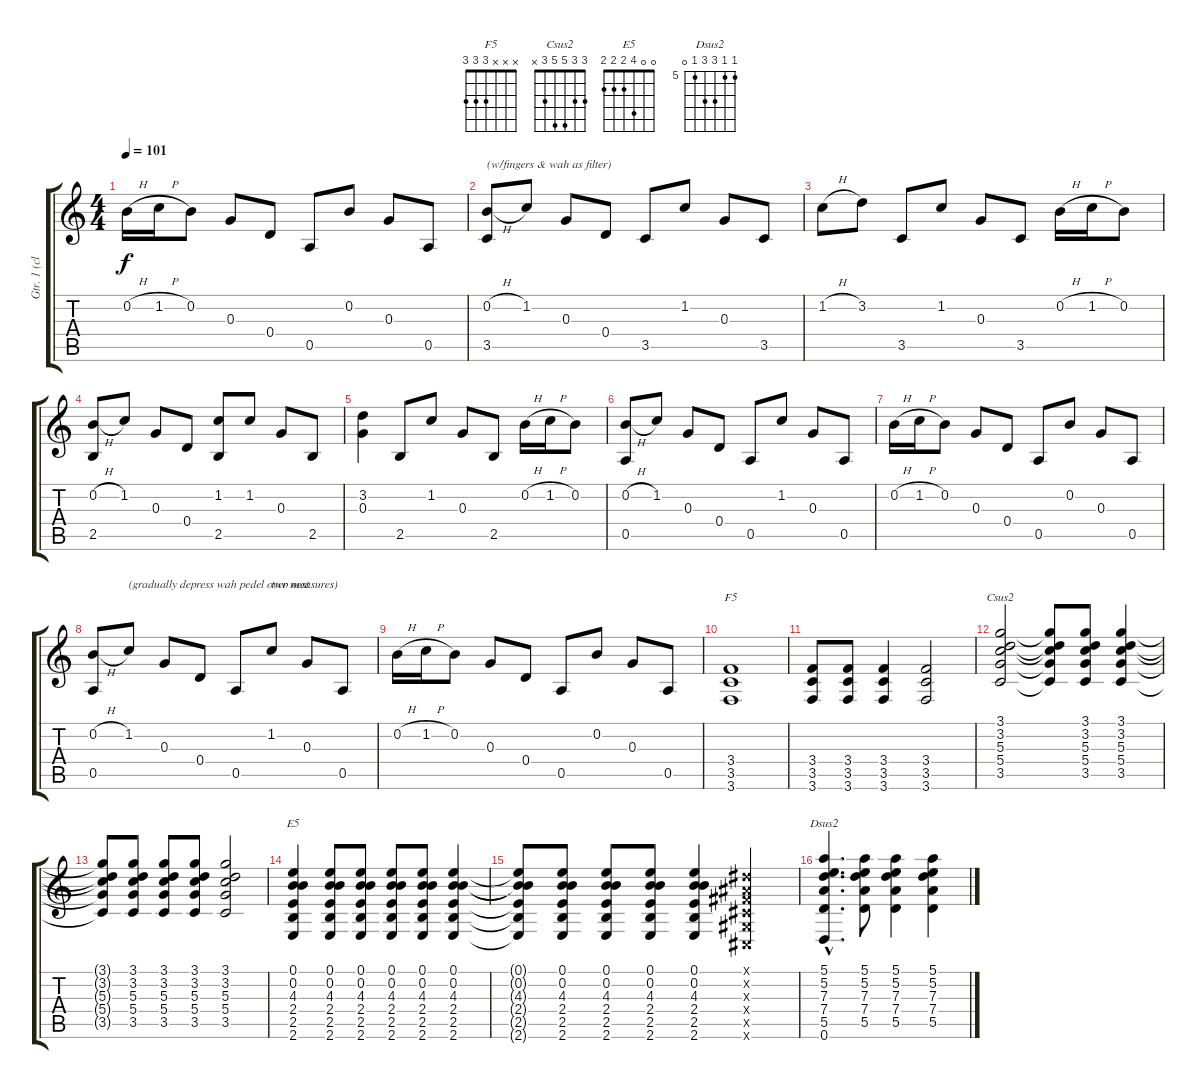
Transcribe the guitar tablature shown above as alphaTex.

\track ("Gtr. 1 (clean)" "Gtr. 1 (cl") {instrument acousticguitarsteel}
\staff {score tabs}
\tuning (E4 B3 G3 D3 A2 D2) {hide}
\chord ("F5" x x x 3 3 3)
\chord ("Csus2" 3 3 5 5 3 x)
\chord ("E5" 0 0 4 2 2 2)
\chord ("Dsus2" 5 5 7 7 5 0) {firstfret 5}
\ts (4 4)
\tempo 101
\clef g2
\ks c
0.2{h}.16{dy f} 1.2{h}.16 0.2.8 0.3.8 0.4.8 0.5.8 0.2.8 0.3.8 0.5.8 |
(0.2{h} 3.5).8{txt "(w/fingers & wah as filter)"} 1.2.8 0.3.8 0.4.8 3.5.8 1.2.8 0.3.8 3.5.8 |
1.2{h}.8 3.2.8 3.5.8 1.2.8 0.3.8 3.5.8 0.2{h}.16 1.2{h}.16 0.2.8 |
(0.2{h} 2.5).8 1.2.8 0.3.8 0.4.8 (1.2 2.5).8 1.2.8 0.3.8 2.5.8 |
(3.2 0.3).4 2.5.8 1.2.8 0.3.8 2.5.8 0.2{h}.16 1.2{h}.16 0.2.8 |
(0.2{h} 0.5).8 1.2.8 0.3.8 0.4.8 0.5.8 1.2.8 0.3.8 0.5.8 |
0.2{h}.16 1.2{h}.16 0.2.8 0.3.8 0.4.8 0.5.8 0.2.8 0.3.8 0.5.8 |
(0.2{h} 0.5).8 1.2.8{txt "(gradually depress wah pedel over next"} 0.3.8 0.4.8 0.5.8 1.2.8{txt "two measures)"} 0.3.8 0.5.8 |
0.2{h}.16 1.2{h}.16 0.2.8 0.3.8 0.4.8 0.5.8 0.2.8 0.3.8 0.5.8 |
(3.4 3.5 3.6).1{ch "F5"} |
(3.4 3.5 3.6).8 (3.4 3.5 3.6).8 (3.4 3.5 3.6).4 (3.4 3.5 3.6).2 |
(3.1 3.2 5.3 5.4 3.5).2{ch "Csus2"} (3.1{t} 3.2{t} 5.3{t} 5.4{t} 3.5{t}).8 (3.1 3.2 5.3 5.4 3.5).8 (3.1 3.2 5.3 5.4 3.5).4 |
(3.1{t} 3.2{t} 5.3{t} 5.4{t} 3.5{t}).8 (3.1 3.2 5.3 5.4 3.5).8 (3.1 3.2 5.3 5.4 3.5).8 (3.1 3.2 5.3 5.4 3.5).8 (3.1 3.2 5.3 5.4 3.5).2 |
(0.1 0.2 4.3 2.4 2.5 2.6).4{ch "E5"} (0.1 0.2 4.3 2.4 2.5 2.6).8 (0.1 0.2 4.3 2.4 2.5 2.6).8 (0.1 0.2 4.3 2.4 2.5 2.6).8 (0.1 0.2 4.3 2.4 2.5 2.6).8 (0.1 0.2 4.3 2.4 2.5 2.6).4 |
(0.1{t} 0.2{t} 4.3{t} 2.4{t} 2.5{t} 2.6{t}).8 (0.1 0.2 4.3 2.4 2.5 2.6).8 (0.1 0.2 4.3 2.4 2.5 2.6).8 (0.1 0.2 4.3 2.4 2.5 2.6).8 (0.1 0.2 4.3 2.4 2.5 2.6).4 (-1.1{x} -1.2{x} -1.3{x} -1.4{x} -1.5{x} -1.6{x}).4 |
(5.1{hac} 5.2{hac} 7.3{hac} 7.4{hac} 5.5{hac} 0.6{hac}).4{d ch "Dsus2"} (5.1 5.2 7.3 7.4 5.5).8 (5.1 5.2 7.3 7.4 5.5).4 (5.1 5.2 7.3 7.4 5.5).4
